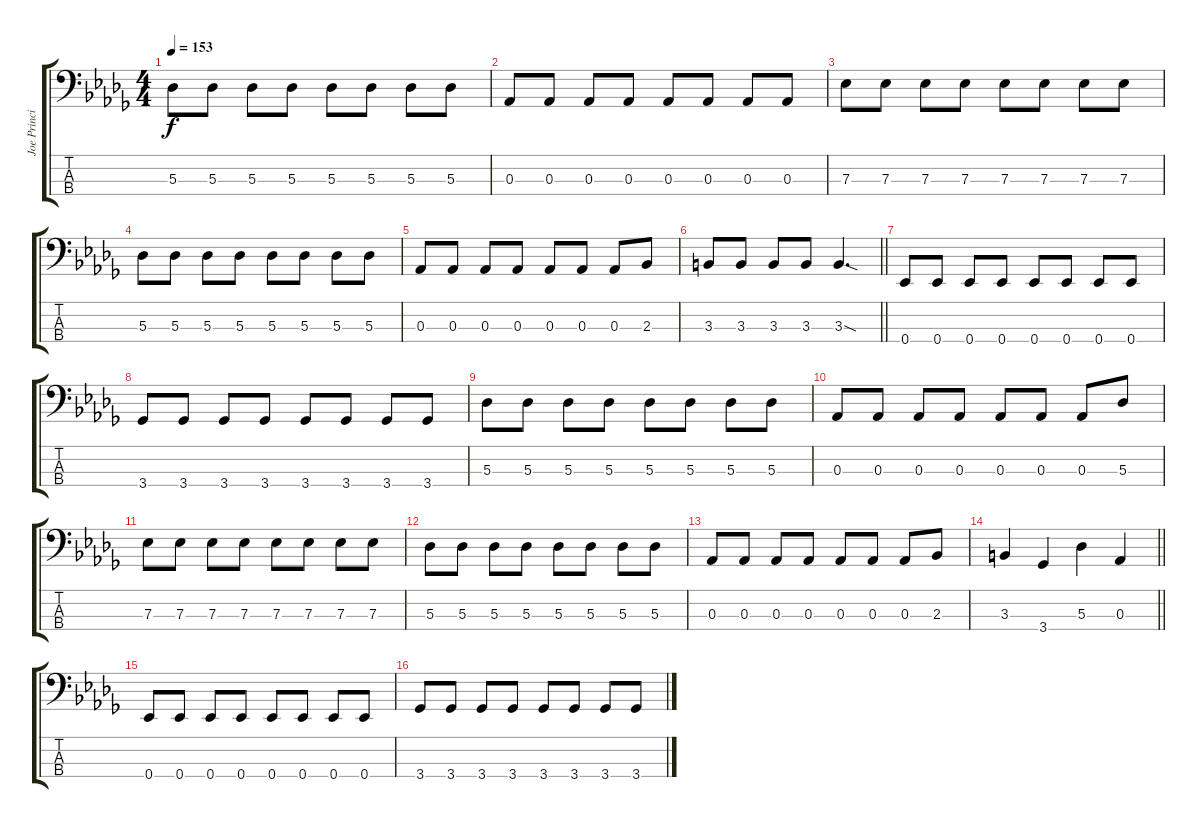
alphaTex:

\track ("Joe Principe" "Joe Princi") {instrument electricbasspick}
\staff {score tabs}
\tuning (Gb2 Db2 Ab1 Eb1) {hide}
\ts (4 4)
\tempo 153
\clef f4
\ks db
5.3.8{dy f} 5.3.8 5.3.8 5.3.8 5.3.8 5.3.8 5.3.8 5.3.8 |
0.3.8 0.3.8 0.3.8 0.3.8 0.3.8 0.3.8 0.3.8 0.3.8 |
7.3.8 7.3.8 7.3.8 7.3.8 7.3.8 7.3.8 7.3.8 7.3.8 |
5.3.8 5.3.8 5.3.8 5.3.8 5.3.8 5.3.8 5.3.8 5.3.8 |
0.3.8 0.3.8 0.3.8 0.3.8 0.3.8 0.3.8 0.3.8 2.3.8 |
\barLineRight lightlight
3.3.8 3.3.8 3.3.8 3.3.8 3.3{sod}.4{d} |
0.4.8 0.4.8 0.4.8 0.4.8 0.4.8 0.4.8 0.4.8 0.4.8 |
3.4.8 3.4.8 3.4.8 3.4.8 3.4.8 3.4.8 3.4.8 3.4.8 |
5.3.8 5.3.8 5.3.8 5.3.8 5.3.8 5.3.8 5.3.8 5.3.8 |
0.3.8 0.3.8 0.3.8 0.3.8 0.3.8 0.3.8 0.3.8 5.3.8 |
7.3.8 7.3.8 7.3.8 7.3.8 7.3.8 7.3.8 7.3.8 7.3.8 |
5.3.8 5.3.8 5.3.8 5.3.8 5.3.8 5.3.8 5.3.8 5.3.8 |
0.3.8 0.3.8 0.3.8 0.3.8 0.3.8 0.3.8 0.3.8 2.3.8 |
\barLineRight lightlight
3.3.4 3.4.4 5.3.4 0.3.4 |
0.4.8 0.4.8 0.4.8 0.4.8 0.4.8 0.4.8 0.4.8 0.4.8 |
3.4.8 3.4.8 3.4.8 3.4.8 3.4.8 3.4.8 3.4.8 3.4.8
